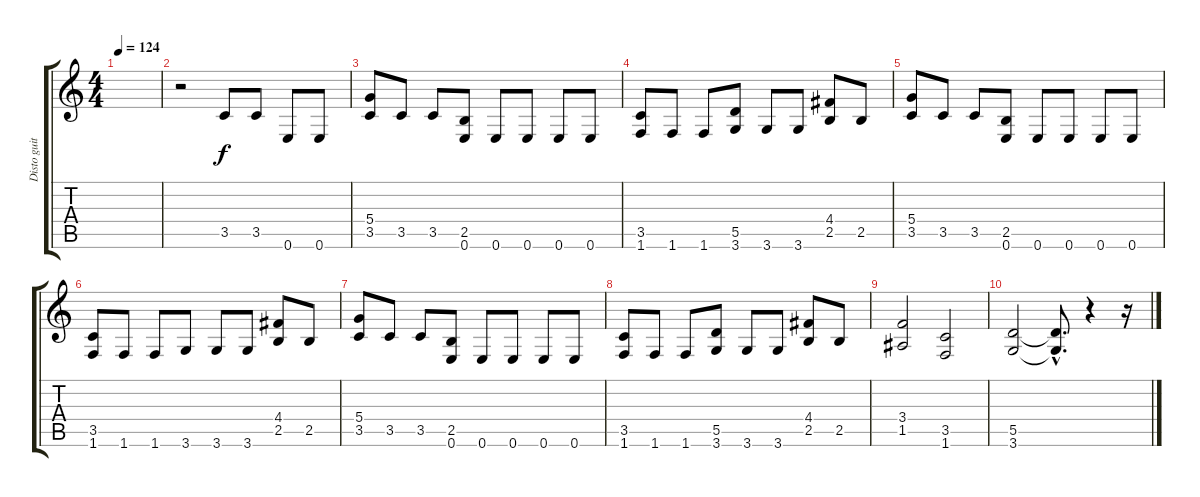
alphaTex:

\track ("Disto guitar" "Disto guit") {instrument distortionguitar}
\staff {score tabs}
\tuning (E4 B3 G3 D3 A2 E2) {hide}
\ts (4 4)
\tempo 124
\clef g2
\ks c
|
r.2 3.5.8 3.5.8 0.6.8 0.6.8 |
(5.4 3.5).8 3.5.8 3.5.8 (2.5 0.6).8 0.6.8 0.6.8 0.6.8 0.6.8 |
(3.5 1.6).8 1.6.8 1.6.8 (5.5 3.6).8 3.6.8 3.6.8 (4.4 2.5).8 2.5.8 |
(5.4 3.5).8 3.5.8 3.5.8 (2.5 0.6).8 0.6.8 0.6.8 0.6.8 0.6.8 |
(3.5 1.6).8 1.6.8 1.6.8 3.6.8 3.6.8 3.6.8 (4.4 2.5).8 2.5.8 |
(5.4 3.5).8 3.5.8 3.5.8 (2.5 0.6).8 0.6.8 0.6.8 0.6.8 0.6.8 |
(3.5 1.6).8 1.6.8 1.6.8 (5.5 3.6).8 3.6.8 3.6.8 (4.4 2.5).8 2.5.8 |
(3.4 1.5).2 (3.5 1.6).2 |
(5.5 3.6).2 (5.5{hac t} 3.6{hac t}).8{d} r.4 r.16
